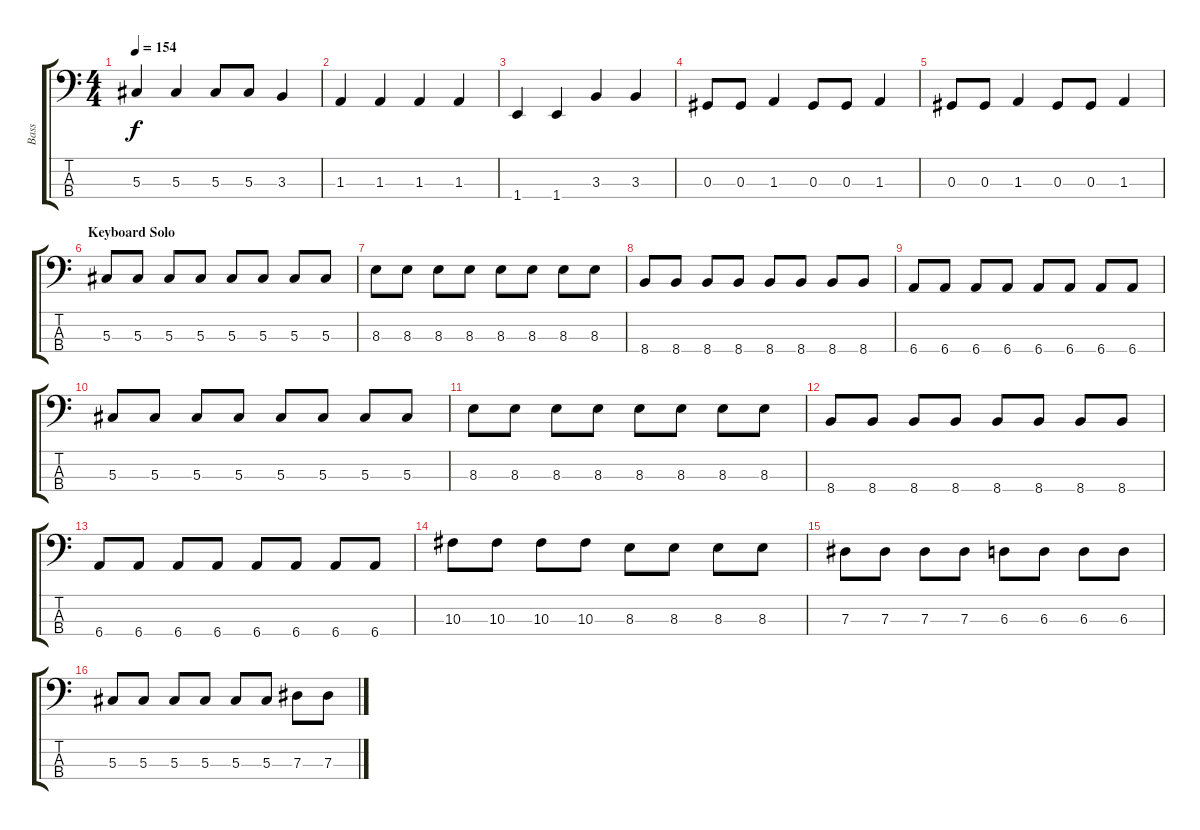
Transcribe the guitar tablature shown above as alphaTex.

\track ("Bass" "Bass") {instrument electricbassfinger}
\staff {score tabs}
\tuning (Gb2 Db2 Ab1 Eb1) {hide}
\ts (4 4)
\tempo 154
\clef f4
\ks c
5.3.4{dy f} 5.3.4 5.3.8 5.3.8 3.3.4 |
1.3.4 1.3.4 1.3.4 1.3.4 |
1.4.4 1.4.4 3.3.4 3.3.4 |
0.3.8 0.3.8 1.3.4 0.3.8 0.3.8 1.3.4 |
0.3.8 0.3.8 1.3.4 0.3.8 0.3.8 1.3.4 |
\section ("" "Keyboard Solo")
5.3.8 5.3.8 5.3.8 5.3.8 5.3.8 5.3.8 5.3.8 5.3.8 |
8.3.8 8.3.8 8.3.8 8.3.8 8.3.8 8.3.8 8.3.8 8.3.8 |
8.4.8 8.4.8 8.4.8 8.4.8 8.4.8 8.4.8 8.4.8 8.4.8 |
6.4.8 6.4.8 6.4.8 6.4.8 6.4.8 6.4.8 6.4.8 6.4.8 |
5.3.8 5.3.8 5.3.8 5.3.8 5.3.8 5.3.8 5.3.8 5.3.8 |
8.3.8 8.3.8 8.3.8 8.3.8 8.3.8 8.3.8 8.3.8 8.3.8 |
8.4.8 8.4.8 8.4.8 8.4.8 8.4.8 8.4.8 8.4.8 8.4.8 |
6.4.8 6.4.8 6.4.8 6.4.8 6.4.8 6.4.8 6.4.8 6.4.8 |
10.3.8 10.3.8 10.3.8 10.3.8 8.3.8 8.3.8 8.3.8 8.3.8 |
7.3.8 7.3.8 7.3.8 7.3.8 6.3.8 6.3.8 6.3.8 6.3.8 |
5.3.8 5.3.8 5.3.8 5.3.8 5.3.8 5.3.8 7.3.8 7.3.8
